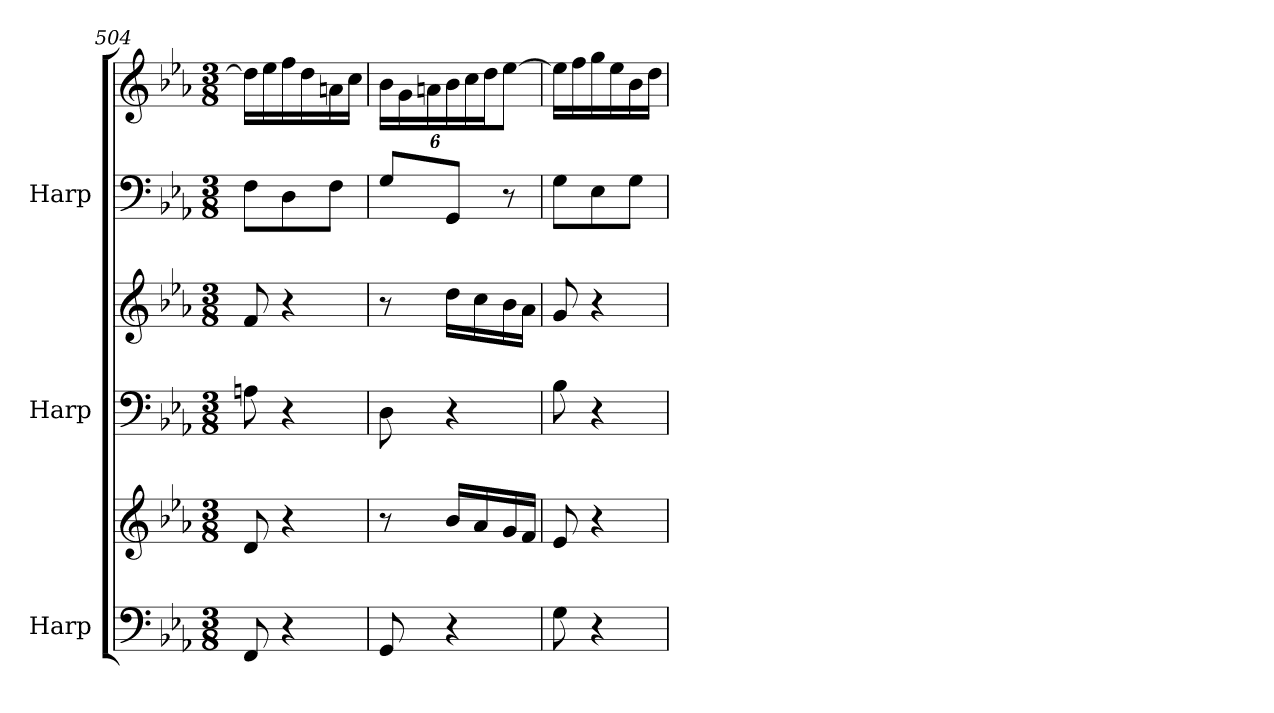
**kern	**kern	**kern	**kern	**kern	**kern
*part3	*part3	*part2	*part2	*part1	*part1
*staff6	*staff5	*staff4	*staff3	*staff2	*staff1
*I"Harp	*	*I"Harp	*	*I"Harp	*
*I'Hp	*	*I'Hp	*	*I'Hp	*
*clefF4	*clefG2	*clefF4	*clefG2	*clefF4	*clefG2
*k[b-e-a-]	*k[b-e-a-]	*k[b-e-a-]	*k[b-e-a-]	*k[b-e-a-]	*k[b-e-a-]
*M3/8	*M3/8	*M3/8	*M3/8	*M3/8	*M3/8
=504	=504	=504	=504	=504	=504
8FF/	8d/	8An\	8f/	8F\L	16dd\LL]
.	.	.	.	.	16ee-\
4r	4r	4r	4r	8D\	16ff\
.	.	.	.	.	16dd\
.	.	.	.	8F\J	16an\
.	.	.	.	.	16cc\JJ
=505	=505	=505	=505	=505	=505
*	*	*	*	*	*Xbrackettup
8GG/	8r	8D\	8r	8G/L	24b-\LL
.	.	.	.	.	24g\
.	.	.	.	.	24an\
4r	16b-/LL	4r	16dd\LL	8GG/J	24b-\
.	.	.	.	.	24cc\
.	16a-/	.	16cc\	.	.
.	.	.	.	.	24dd\J
.	16g/	.	16b-\	8r	[8ee-\J
.	16f/JJ	.	16a-\JJ	.	.
=506	=506	=506	=506	=506	=506
8G\	8e-/	8B-\	8g/	8G\L	16ee-\LL]
.	.	.	.	.	16ff\
4r	4r	4r	4r	8E-\	16gg\
.	.	.	.	.	16ee-\
.	.	.	.	8G\J	16b-\
.	.	.	.	.	16dd\JJ
=	=	=	=	=	=
*-	*-	*-	*-	*-	*-
